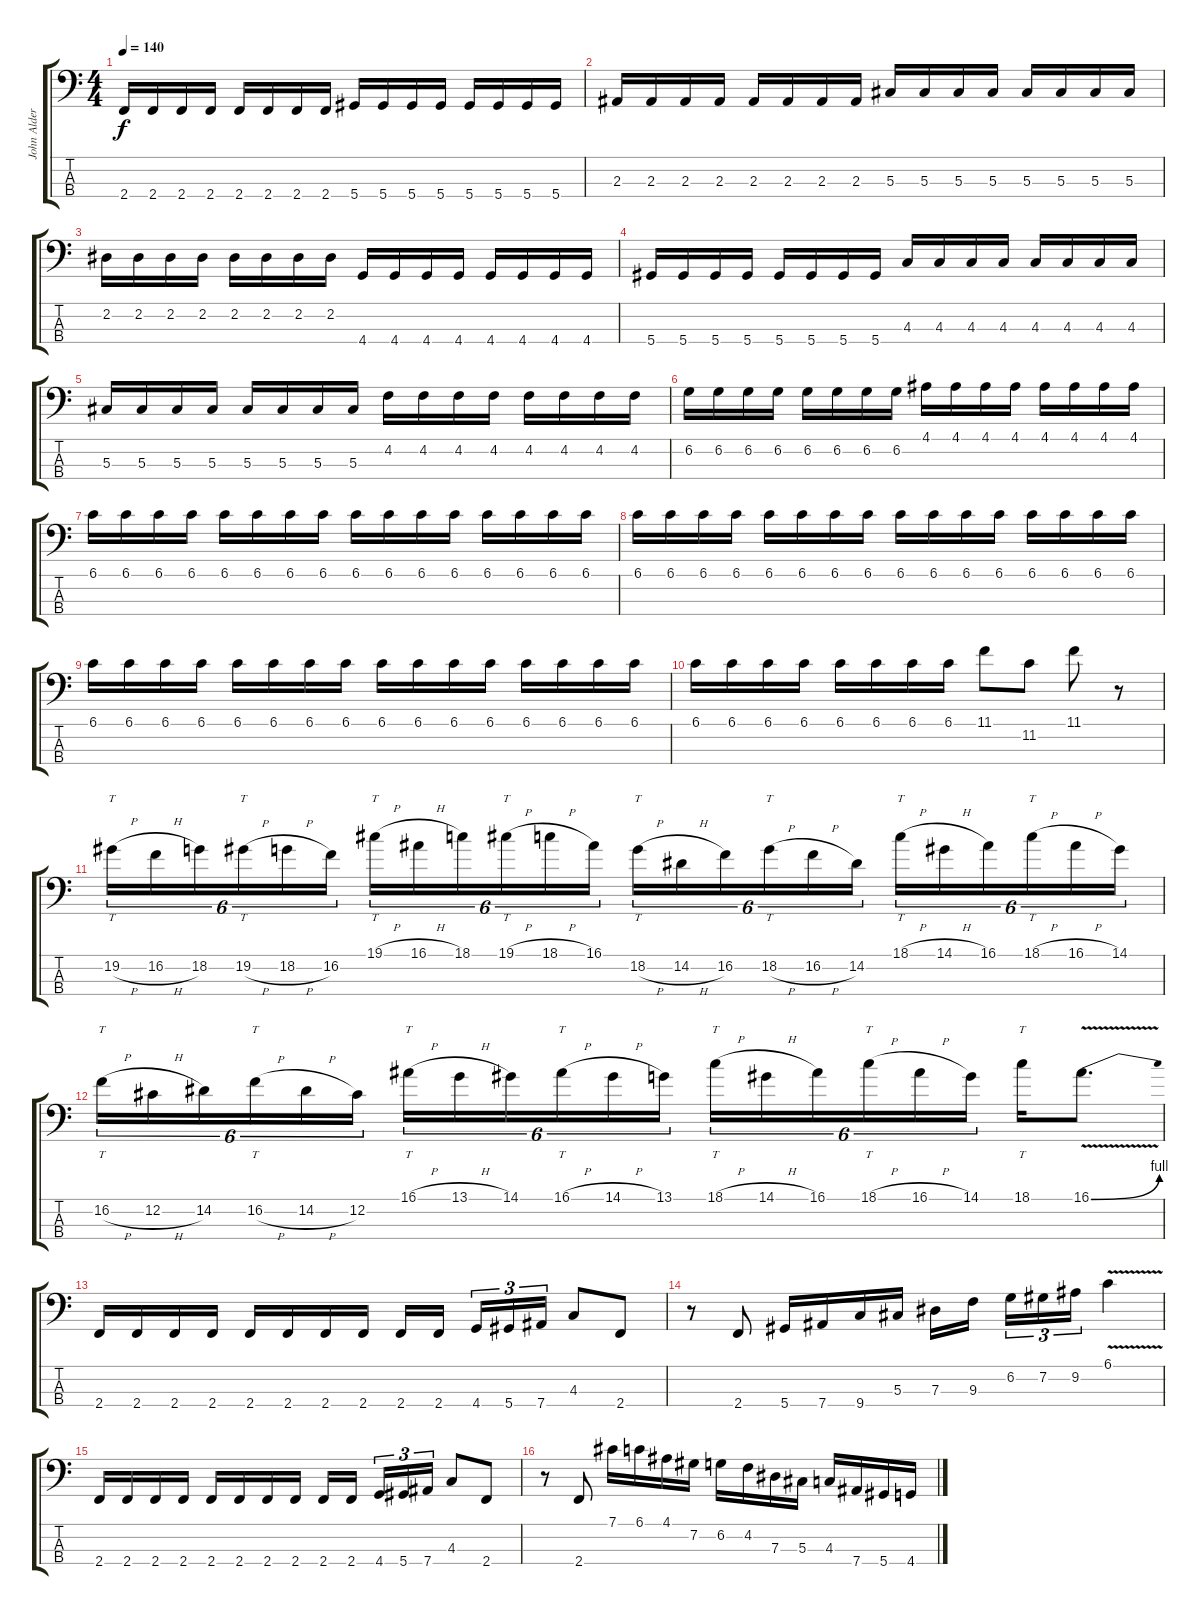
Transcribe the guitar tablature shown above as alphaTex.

\track ("John Alderete" "John Alder") {instrument electricbassfinger}
\staff {score tabs}
\tuning (Gb2 Db2 Ab1 Eb1) {hide}
\ts (4 4)
\tempo 140
\clef f4
\ks c
2.4.16{dy f} 2.4.16 2.4.16 2.4.16 2.4.16 2.4.16 2.4.16 2.4.16 5.4.16 5.4.16 5.4.16 5.4.16 5.4.16 5.4.16 5.4.16 5.4.16 |
2.3.16 2.3.16 2.3.16 2.3.16 2.3.16 2.3.16 2.3.16 2.3.16 5.3.16 5.3.16 5.3.16 5.3.16 5.3.16 5.3.16 5.3.16 5.3.16 |
2.2.16 2.2.16 2.2.16 2.2.16 2.2.16 2.2.16 2.2.16 2.2.16 4.4.16 4.4.16 4.4.16 4.4.16 4.4.16 4.4.16 4.4.16 4.4.16 |
5.4.16 5.4.16 5.4.16 5.4.16 5.4.16 5.4.16 5.4.16 5.4.16 4.3.16 4.3.16 4.3.16 4.3.16 4.3.16 4.3.16 4.3.16 4.3.16 |
5.3.16 5.3.16 5.3.16 5.3.16 5.3.16 5.3.16 5.3.16 5.3.16 4.2.16 4.2.16 4.2.16 4.2.16 4.2.16 4.2.16 4.2.16 4.2.16 |
6.2.16 6.2.16 6.2.16 6.2.16 6.2.16 6.2.16 6.2.16 6.2.16 4.1.16 4.1.16 4.1.16 4.1.16 4.1.16 4.1.16 4.1.16 4.1.16 |
6.1.16 6.1.16 6.1.16 6.1.16 6.1.16 6.1.16 6.1.16 6.1.16 6.1.16 6.1.16 6.1.16 6.1.16 6.1.16 6.1.16 6.1.16 6.1.16 |
6.1.16 6.1.16 6.1.16 6.1.16 6.1.16 6.1.16 6.1.16 6.1.16 6.1.16 6.1.16 6.1.16 6.1.16 6.1.16 6.1.16 6.1.16 6.1.16 |
6.1.16 6.1.16 6.1.16 6.1.16 6.1.16 6.1.16 6.1.16 6.1.16 6.1.16 6.1.16 6.1.16 6.1.16 6.1.16 6.1.16 6.1.16 6.1.16 |
6.1.16 6.1.16 6.1.16 6.1.16 6.1.16 6.1.16 6.1.16 6.1.16 11.1.8 11.2.8 11.1.8 r.8 |
19.2{h}.16{tt tu (6 4)} 16.2{h}.16{tu (6 4)} 18.2.16{tu (6 4)} 19.2{h}.16{tt tu (6 4)} 18.2{h}.16{tu (6 4)} 16.2.16{tu (6 4)} 19.1{h}.16{tt tu (6 4)} 16.1{h}.16{tu (6 4)} 18.1.16{tu (6 4)} 19.1{h}.16{tt tu (6 4)} 18.1{h}.16{tu (6 4)} 16.1.16{tu (6 4)} 18.2{h}.16{tt tu (6 4)} 14.2{h}.16{tu (6 4)} 16.2.16{tu (6 4)} 18.2{h}.16{tt tu (6 4)} 16.2{h}.16{tu (6 4)} 14.2.16{tu (6 4)} 18.1{h}.16{tt tu (6 4)} 14.1{h}.16{tu (6 4)} 16.1.16{tu (6 4)} 18.1{h}.16{tt tu (6 4)} 16.1{h}.16{tu (6 4)} 14.1.16{tu (6 4)} |
16.2{h}.16{tt tu (6 4)} 12.2{h}.16{tu (6 4)} 14.2.16{tu (6 4)} 16.2{h}.16{tt tu (6 4)} 14.2{h}.16{tu (6 4)} 12.2.16{tu (6 4)} 16.1{h}.16{tt tu (6 4)} 13.1{h}.16{tu (6 4)} 14.1.16{tu (6 4)} 16.1{h}.16{tt tu (6 4)} 14.1{h}.16{tu (6 4)} 13.1.16{tu (6 4)} 18.1{h}.16{tt tu (6 4)} 14.1{h}.16{tu (6 4)} 16.1.16{tu (6 4)} 18.1{h}.16{tt tu (6 4)} 16.1{h}.16{tu (6 4)} 14.1.16{tu (6 4)} 18.1.16{tt} 16.1{be (bend 0 0 60 4) v}.8{d} |
2.4.16 2.4.16 2.4.16 2.4.16 2.4.16 2.4.16 2.4.16 2.4.16 2.4.16 2.4.16{beam splitsecondary} 4.4.16{tu (3 2)} 5.4.16{tu (3 2)} 7.4.16{tu (3 2)} 4.3.8 2.4.8 |
r.8 2.4.8 5.4.16 7.4.16 9.4.16 5.3.16 7.3.16 9.3.16{beam splitsecondary} 6.2.16{tu (3 2)} 7.2.16{tu (3 2)} 9.2.16{tu (3 2)} 6.1{v}.4 |
2.4.16 2.4.16 2.4.16 2.4.16 2.4.16 2.4.16 2.4.16 2.4.16 2.4.16 2.4.16{beam splitsecondary} 4.4.16{tu (3 2)} 5.4.16{tu (3 2)} 7.4.16{tu (3 2)} 4.3.8 2.4.8 |
r.8 2.4.8 7.1.16 6.1.16 4.1.16 7.2.16 6.2.16 4.2.16 7.3.16 5.3.16 4.3.16 7.4.16 5.4.16 4.4.16
